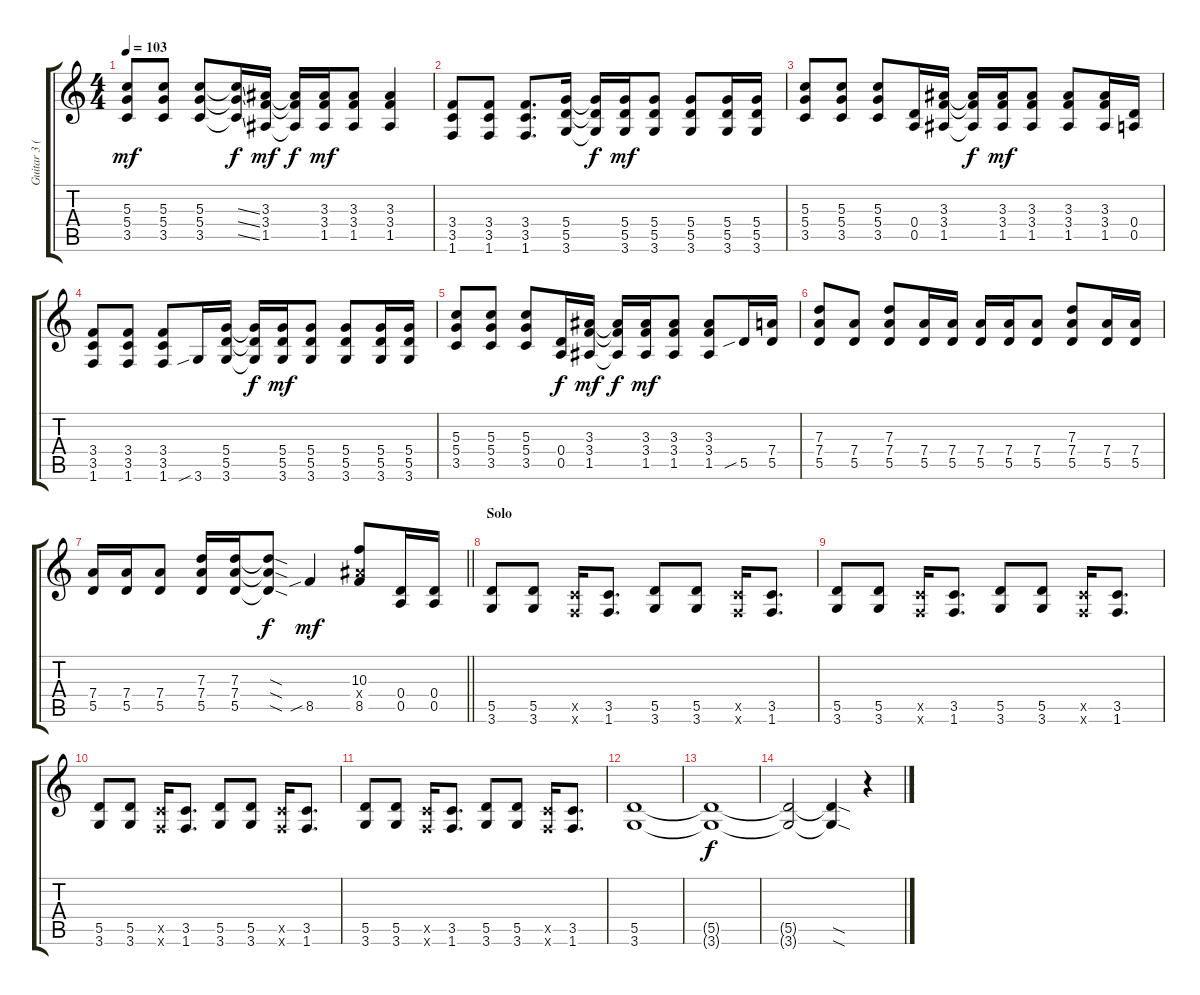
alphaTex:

\track ("Guitar 3 (Dist)" "Guitar 3 (") {instrument distortionguitar}
\staff {score tabs}
\tuning (E4 B3 G3 D3 A2 E2) {hide}
\ts (4 4)
\tempo 103
\clef g2
\ks c
(5.3 5.4 3.5).8{dy mf} (5.3 5.4 3.5).8 (5.3 5.4 3.5).8 (5.3{ss t} 5.4{ss t} 3.5{ss t}).16{dy f} (3.3 3.4 1.5).16{dy mf} (3.3{t} 3.4{t} 1.5{t}).16{dy f} (3.3 3.4 1.5).16{dy mf} (3.3 3.4 1.5).8 (3.3 3.4 1.5).4 |
(3.4 3.5 1.6).8 (3.4 3.5 1.6).8 (3.4 3.5 1.6).8{d} (5.4 5.5 3.6).16 (5.4{t} 5.5{t} 3.6{t}).16{dy f} (5.4 5.5 3.6).16{dy mf} (5.4 5.5 3.6).8 (5.4 5.5 3.6).8 (5.4 5.5 3.6).16 (5.4 5.5 3.6).16 |
(5.3 5.4 3.5).8 (5.3 5.4 3.5).8 (5.3 5.4 3.5).8 (0.4 0.5).16 (3.3 3.4 1.5).16 (3.3{t} 3.4{t} 1.5{t}).16{dy f} (3.3 3.4 1.5).16{dy mf} (3.3 3.4 1.5).8 (3.3 3.4 1.5).8 (3.3 3.4 1.5).16 (0.4 0.5).16 |
(3.4 3.5 1.6).8 (3.4 3.5 1.6).8 (3.4 3.5 1.6).8 3.6{sib}.16 (5.4 5.5 3.6).16 (5.4{t} 5.5{t} 3.6{t}).16{dy f} (5.4 5.5 3.6).16{dy mf} (5.4 5.5 3.6).8 (5.4 5.5 3.6).8 (5.4 5.5 3.6).16 (5.4 5.5 3.6).16 |
(5.3 5.4 3.5).8 (5.3 5.4 3.5).8 (5.3 5.4 3.5).8 (0.4 0.5).16{dy f} (3.3 3.4 1.5).16{dy mf} (3.3{t} 3.4{t} 1.5{t}).16{dy f} (3.3 3.4 1.5).16{dy mf} (3.3 3.4 1.5).8 (3.3 3.4 1.5).8 5.5{sib}.16 (7.4 5.5).16 |
(7.3 7.4 5.5).8 (7.4 5.5).8 (7.3 7.4 5.5).8 (7.4 5.5).16 (7.4 5.5).16 (7.4 5.5).16 (7.4 5.5).16 (7.4 5.5).8 (7.3 7.4 5.5).8 (7.4 5.5).16 (7.4 5.5).16 |
\barLineRight lightlight
(7.4 5.5).16 (7.4 5.5).16 (7.4 5.5).8 (7.3 7.4 5.5).16 (7.3 7.4 5.5).16 (7.3{sod t} 7.4{sod t} 5.5{sod t}).8{dy f} 8.5{sib}.4{dy mf} (10.3 8.4{x} 8.5).8 (0.4 0.5).16 (0.4 0.5).16 |
\section ("" "Solo")
(5.5 3.6).8 (5.5 3.6).8 (3.5{x} 1.6{x}).16 (3.5 1.6).8{d} (5.5 3.6).8 (5.5 3.6).8 (3.5{x} 1.6{x}).16 (3.5 1.6).8{d} |
(5.5 3.6).8 (5.5 3.6).8 (3.5{x} 1.6{x}).16 (3.5 1.6).8{d} (5.5 3.6).8 (5.5 3.6).8 (3.5{x} 1.6{x}).16 (3.5 1.6).8{d} |
(5.5 3.6).8 (5.5 3.6).8 (3.5{x} 1.6{x}).16 (3.5 1.6).8{d} (5.5 3.6).8 (5.5 3.6).8 (3.5{x} 1.6{x}).16 (3.5 1.6).8{d} |
(5.5 3.6).8 (5.5 3.6).8 (3.5{x} 1.6{x}).16 (3.5 1.6).8{d} (5.5 3.6).8 (5.5 3.6).8 (3.5{x} 1.6{x}).16 (3.5 1.6).8{d} |
(5.5 3.6).1 |
(5.5{t} 3.6{t}).1{dy f} |
(5.5{t} 3.6{t}).2 (5.5{sod t} 3.6{sod t}).4 r.4
